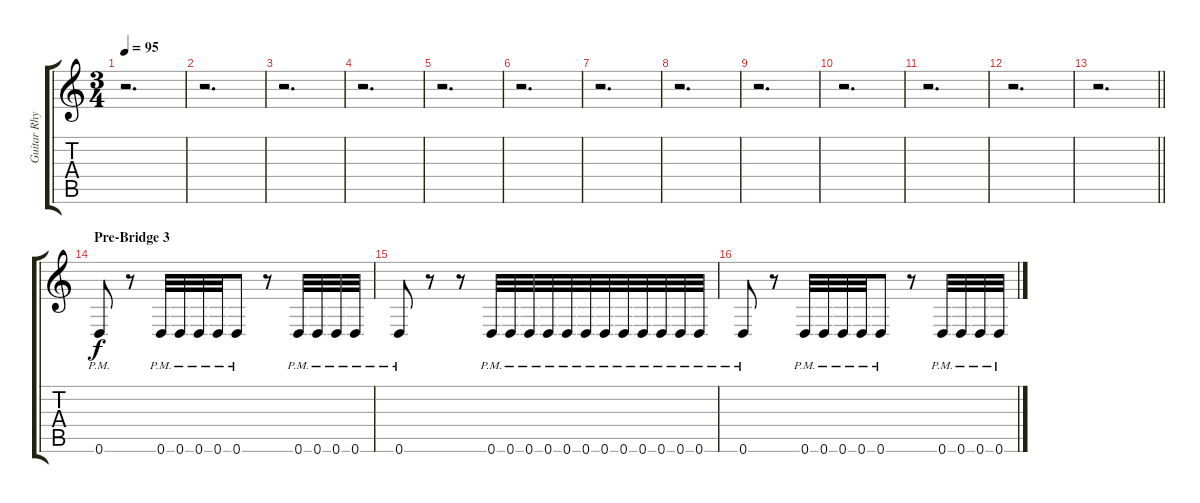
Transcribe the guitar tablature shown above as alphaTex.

\track ("Guitar Rhythm Synyster" "Guitar Rhy") {instrument distortionguitar}
\staff {score tabs}
\tuning (E4 B3 G3 D3 A2 D2) {hide}
\ts (3 4)
\tempo 95
\clef g2
\ks c
r.2{d dy f} |
r.2{d} |
r.2{d} |
r.2{d} |
r.2{d} |
r.2{d} |
r.2{d} |
r.2{d} |
r.2{d} |
r.2{d} |
r.2{d} |
r.2{d} |
\barLineRight lightlight
r.2{d} |
\section ("" "Pre-Bridge 3")
0.6{pm}.8 r.8 0.6{pm}.32 0.6{pm}.32 0.6{pm}.32 0.6{pm}.32 0.6{pm}.8 r.8 0.6{pm}.32 0.6{pm}.32 0.6{pm}.32 0.6{pm}.32 |
0.6{pm}.8 r.8 r.8 0.6{pm}.32 0.6{pm}.32 0.6{pm}.32 0.6{pm}.32{beam merge} 0.6{pm}.32 0.6{pm}.32 0.6{pm}.32 0.6{pm}.32 0.6{pm}.32 0.6{pm}.32 0.6{pm}.32 0.6{pm}.32 |
0.6{pm}.8 r.8 0.6{pm}.32 0.6{pm}.32 0.6{pm}.32 0.6{pm}.32 0.6{pm}.8 r.8 0.6{pm}.32 0.6{pm}.32 0.6{pm}.32 0.6{pm}.32
